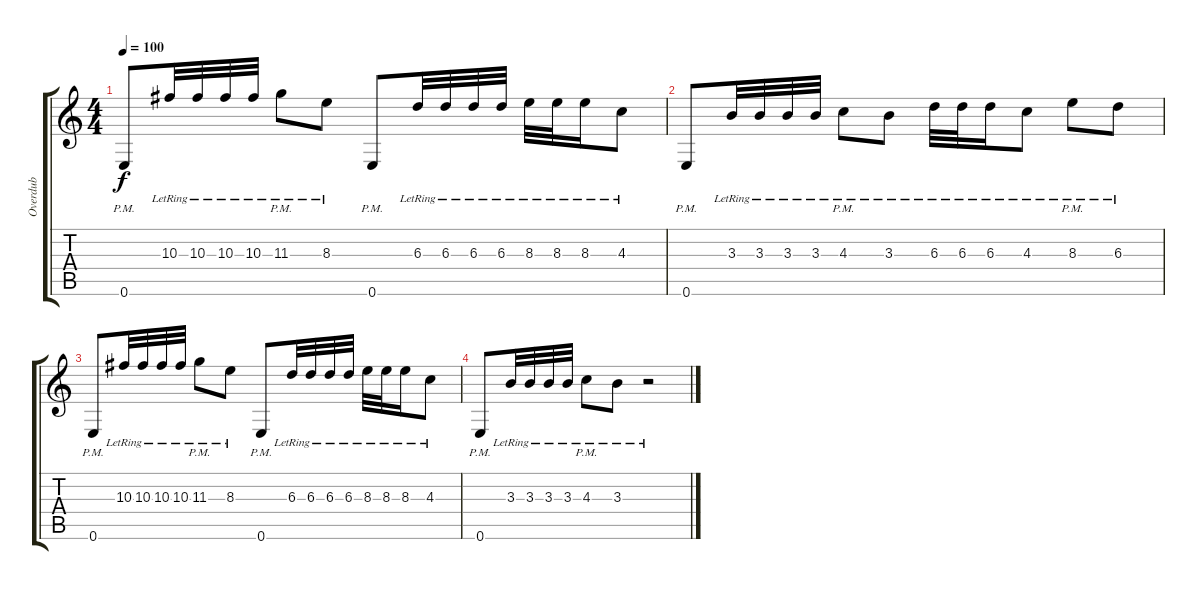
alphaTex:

\track ("Overdub" "Overdub") {instrument acousticguitarsteel}
\staff {score tabs}
\tuning (E4 B3 Ab3 E3 B2 E2) {hide}
\ts (4 4)
\tempo 100
\clef g2
\ks c
0.6{pm}.8{dy f instrument acousticguitarsteel} 10.3{lr}.32 10.3{lr}.32 10.3{lr}.32 10.3{lr}.32 11.3{pm lr}.8 8.3{lr}.8 0.6{pm}.8 6.3{lr}.32 6.3{lr}.32 6.3{lr}.32 6.3{lr}.32 8.3{lr}.32 8.3{lr}.32 8.3{lr}.16 4.3{lr}.8 |
0.6{pm}.8 3.3{lr}.32 3.3{lr}.32 3.3{lr}.32 3.3{lr}.32 4.3{pm lr}.8 3.3{lr}.8 6.3{lr}.32 6.3{lr}.32 6.3{lr}.16 4.3{lr}.8 8.3{pm lr}.8 6.3{lr}.8 |
0.6{pm}.8 10.3{lr}.32 10.3{lr}.32 10.3{lr}.32 10.3{lr}.32 11.3{pm lr}.8 8.3{lr}.8 0.6{pm}.8 6.3{lr}.32 6.3{lr}.32 6.3{lr}.32 6.3{lr}.32 8.3{lr}.32 8.3{lr}.32 8.3{lr}.16 4.3{lr}.8 |
0.6{pm}.8 3.3{lr}.32 3.3{lr}.32 3.3{lr}.32 3.3{lr}.32 4.3{pm lr}.8 3.3{lr}.8 r.2
